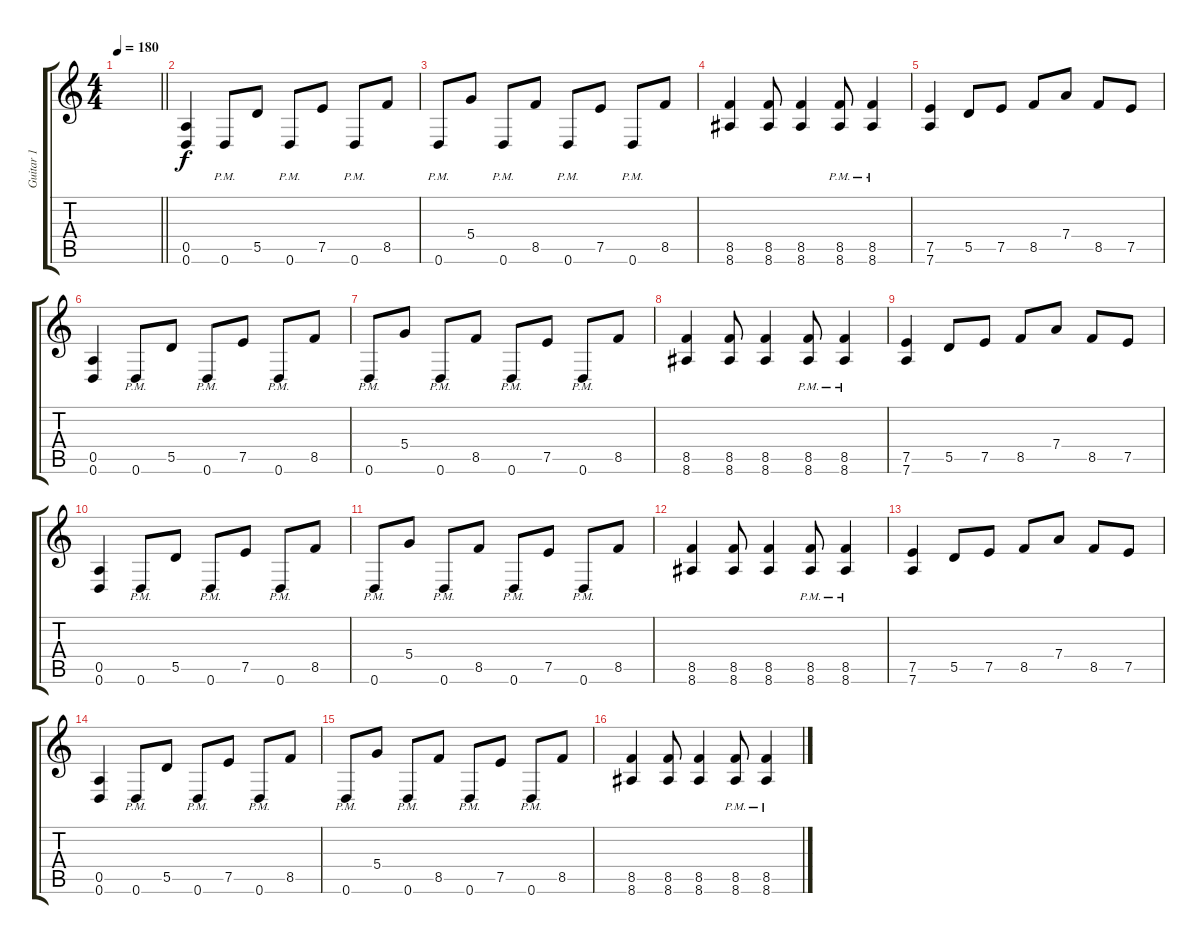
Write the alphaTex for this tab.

\track ("Guitar 1" "Guitar 1") {instrument distortionguitar}
\staff {score tabs}
\tuning (E4 B3 G3 D3 A2 D2) {hide}
\ts (4 4)
\tempo 180
\clef g2
\barLineRight lightlight
\ks c
|
\section ("" "")
(0.5 0.6).4 0.6{pm}.8 5.5.8 0.6{pm}.8 7.5.8 0.6{pm}.8 8.5.8 |
0.6{pm}.8 5.4.8 0.6{pm}.8 8.5.8 0.6{pm}.8 7.5.8 0.6{pm}.8 8.5.8 |
(8.5 8.6).4 (8.5 8.6).8 (8.5 8.6).4 (8.5{pm} 8.6{pm}).8 (8.5{pm} 8.6{pm}).4 |
(7.5 7.6).4 5.5.8 7.5.8 8.5.8 7.4.8 8.5.8 7.5.8 |
(0.5 0.6).4 0.6{pm}.8 5.5.8 0.6{pm}.8 7.5.8 0.6{pm}.8 8.5.8 |
0.6{pm}.8 5.4.8 0.6{pm}.8 8.5.8 0.6{pm}.8 7.5.8 0.6{pm}.8 8.5.8 |
(8.5 8.6).4 (8.5 8.6).8 (8.5 8.6).4 (8.5{pm} 8.6{pm}).8 (8.5{pm} 8.6{pm}).4 |
(7.5 7.6).4 5.5.8 7.5.8 8.5.8 7.4.8 8.5.8 7.5.8 |
(0.5 0.6).4 0.6{pm}.8 5.5.8 0.6{pm}.8 7.5.8 0.6{pm}.8 8.5.8 |
0.6{pm}.8 5.4.8 0.6{pm}.8 8.5.8 0.6{pm}.8 7.5.8 0.6{pm}.8 8.5.8 |
(8.5 8.6).4 (8.5 8.6).8 (8.5 8.6).4 (8.5{pm} 8.6{pm}).8 (8.5{pm} 8.6{pm}).4 |
(7.5 7.6).4 5.5.8 7.5.8 8.5.8 7.4.8 8.5.8 7.5.8 |
(0.5 0.6).4 0.6{pm}.8 5.5.8 0.6{pm}.8 7.5.8 0.6{pm}.8 8.5.8 |
0.6{pm}.8 5.4.8 0.6{pm}.8 8.5.8 0.6{pm}.8 7.5.8 0.6{pm}.8 8.5.8 |
(8.5 8.6).4 (8.5 8.6).8 (8.5 8.6).4 (8.5{pm} 8.6{pm}).8 (8.5{pm} 8.6{pm}).4
